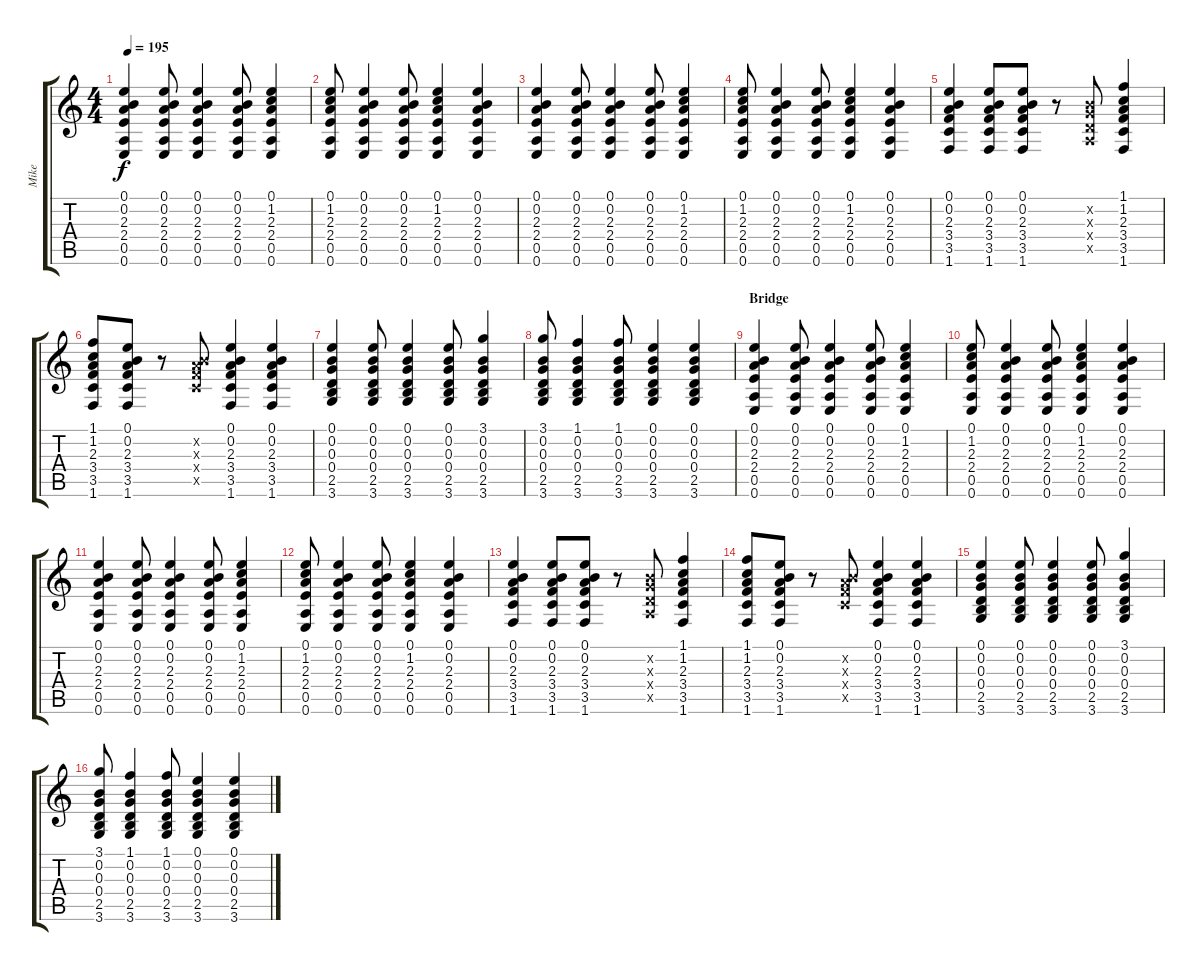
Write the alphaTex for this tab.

\track ("Mike" "Mike") {instrument acousticguitarsteel}
\staff {score tabs}
\tuning (E4 B3 G3 D3 A2 E2) {hide}
\ts (4 4)
\tempo 195
\clef g2
\ks c
(0.1 0.2 2.3 2.4 0.5 0.6).4{dy f} (0.1 0.2 2.3 2.4 0.5 0.6).8 (0.1 0.2 2.3 2.4 0.5 0.6).4 (0.1 0.2 2.3 2.4 0.5 0.6).8 (0.1 1.2 2.3 2.4 0.5 0.6).4 |
(0.1 1.2 2.3 2.4 0.5 0.6).8 (0.1 0.2 2.3 2.4 0.5 0.6).4 (0.1 0.2 2.3 2.4 0.5 0.6).8 (0.1 1.2 2.3 2.4 0.5 0.6).4 (0.1 0.2 2.3 2.4 0.5 0.6).4 |
(0.1 0.2 2.3 2.4 0.5 0.6).4 (0.1 0.2 2.3 2.4 0.5 0.6).8 (0.1 0.2 2.3 2.4 0.5 0.6).4 (0.1 0.2 2.3 2.4 0.5 0.6).8 (0.1 1.2 2.3 2.4 0.5 0.6).4 |
(0.1 1.2 2.3 2.4 0.5 0.6).8 (0.1 0.2 2.3 2.4 0.5 0.6).4 (0.1 0.2 2.3 2.4 0.5 0.6).8 (0.1 1.2 2.3 2.4 0.5 0.6).4 (0.1 0.2 2.3 2.4 0.5 0.6).4 |
(0.1 0.2 2.3 3.4 3.5 1.6).4 (0.1 0.2 2.3 3.4 3.5 1.6).8 (0.1 0.2 2.3 3.4 3.5 1.6).8 r.8 (0.2{x} 0.3{x} 0.4{x} 0.5{x}).8 (1.1 1.2 2.3 3.4 3.5 1.6).4 |
(1.1 1.2 2.3 3.4 3.5 1.6).8 (0.1 0.2 2.3 3.4 3.5 1.6).8 r.8 (0.2{x} 2.3{x} 3.4{x} 3.5{x}).8 (0.1 0.2 2.3 3.4 3.5 1.6).4 (0.1 0.2 2.3 3.4 3.5 1.6).4 |
(0.1 0.2 0.3 0.4 2.5 3.6).4 (0.1 0.2 0.3 0.4 2.5 3.6).8 (0.1 0.2 0.3 0.4 2.5 3.6).4 (0.1 0.2 0.3 0.4 2.5 3.6).8 (3.1 0.2 0.3 0.4 2.5 3.6).4 |
(3.1 0.2 0.3 0.4 2.5 3.6).8 (1.1 0.2 0.3 0.4 2.5 3.6).4 (1.1 0.2 0.3 0.4 2.5 3.6).8 (0.1 0.2 0.3 0.4 2.5 3.6).4 (0.1 0.2 0.3 0.4 2.5 3.6).4 |
\section ("" "Bridge")
(0.1 0.2 2.3 2.4 0.5 0.6).4{volume 13 instrument acousticguitarsteel} (0.1 0.2 2.3 2.4 0.5 0.6).8 (0.1 0.2 2.3 2.4 0.5 0.6).4 (0.1 0.2 2.3 2.4 0.5 0.6).8 (0.1 1.2 2.3 2.4 0.5 0.6).4 |
(0.1 1.2 2.3 2.4 0.5 0.6).8 (0.1 0.2 2.3 2.4 0.5 0.6).4 (0.1 0.2 2.3 2.4 0.5 0.6).8 (0.1 1.2 2.3 2.4 0.5 0.6).4 (0.1 0.2 2.3 2.4 0.5 0.6).4 |
(0.1 0.2 2.3 2.4 0.5 0.6).4 (0.1 0.2 2.3 2.4 0.5 0.6).8 (0.1 0.2 2.3 2.4 0.5 0.6).4 (0.1 0.2 2.3 2.4 0.5 0.6).8 (0.1 1.2 2.3 2.4 0.5 0.6).4 |
(0.1 1.2 2.3 2.4 0.5 0.6).8 (0.1 0.2 2.3 2.4 0.5 0.6).4 (0.1 0.2 2.3 2.4 0.5 0.6).8 (0.1 1.2 2.3 2.4 0.5 0.6).4 (0.1 0.2 2.3 2.4 0.5 0.6).4 |
(0.1 0.2 2.3 3.4 3.5 1.6).4 (0.1 0.2 2.3 3.4 3.5 1.6).8 (0.1 0.2 2.3 3.4 3.5 1.6).8 r.8 (0.2{x} 0.3{x} 0.4{x} 0.5{x}).8 (1.1 1.2 2.3 3.4 3.5 1.6).4 |
(1.1 1.2 2.3 3.4 3.5 1.6).8 (0.1 0.2 2.3 3.4 3.5 1.6).8 r.8 (0.2{x} 2.3{x} 3.4{x} 3.5{x}).8 (0.1 0.2 2.3 3.4 3.5 1.6).4 (0.1 0.2 2.3 3.4 3.5 1.6).4 |
(0.1 0.2 0.3 0.4 2.5 3.6).4 (0.1 0.2 0.3 0.4 2.5 3.6).8 (0.1 0.2 0.3 0.4 2.5 3.6).4 (0.1 0.2 0.3 0.4 2.5 3.6).8 (3.1 0.2 0.3 0.4 2.5 3.6).4 |
(3.1 0.2 0.3 0.4 2.5 3.6).8 (1.1 0.2 0.3 0.4 2.5 3.6).4 (1.1 0.2 0.3 0.4 2.5 3.6).8 (0.1 0.2 0.3 0.4 2.5 3.6).4 (0.1 0.2 0.3 0.4 2.5 3.6).4
